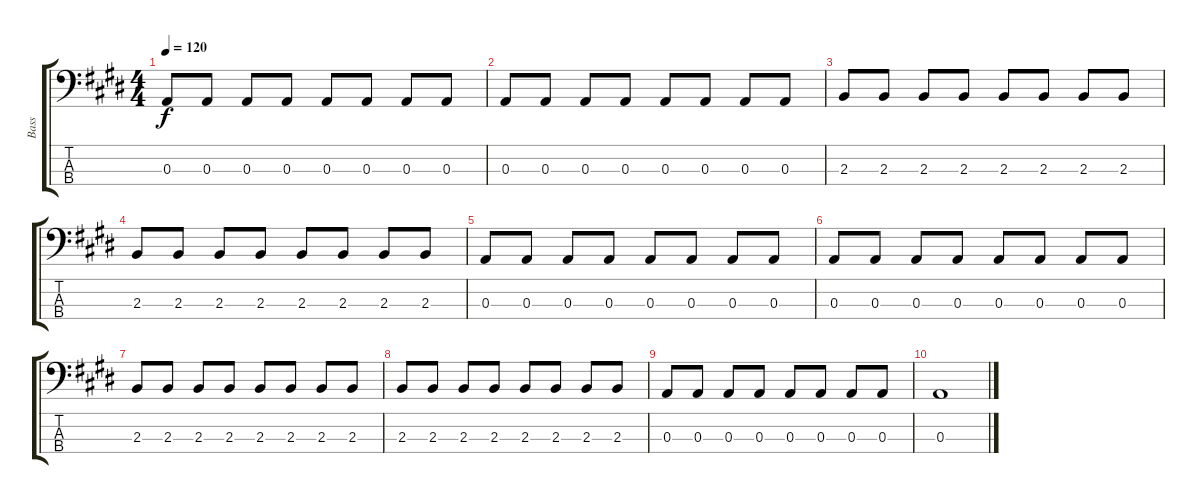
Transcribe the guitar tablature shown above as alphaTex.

\track ("Bass" "Bass") {instrument electricbassfinger}
\staff {score tabs}
\tuning (G2 D2 A1 E1) {hide}
\ts (4 4)
\tempo 120
\clef f4
\ks e
0.3.8{dy f} 0.3.8 0.3.8 0.3.8 0.3.8 0.3.8 0.3.8 0.3.8 |
0.3.8 0.3.8 0.3.8 0.3.8 0.3.8 0.3.8 0.3.8 0.3.8 |
2.3.8 2.3.8 2.3.8 2.3.8 2.3.8 2.3.8 2.3.8 2.3.8 |
2.3.8 2.3.8 2.3.8 2.3.8 2.3.8 2.3.8 2.3.8 2.3.8 |
0.3.8 0.3.8 0.3.8 0.3.8 0.3.8 0.3.8 0.3.8 0.3.8 |
0.3.8 0.3.8 0.3.8 0.3.8 0.3.8 0.3.8 0.3.8 0.3.8 |
2.3.8 2.3.8 2.3.8 2.3.8 2.3.8 2.3.8 2.3.8 2.3.8 |
2.3.8 2.3.8 2.3.8 2.3.8 2.3.8 2.3.8 2.3.8 2.3.8 |
0.3.8 0.3.8 0.3.8 0.3.8 0.3.8 0.3.8 0.3.8 0.3.8 |
0.3.1
